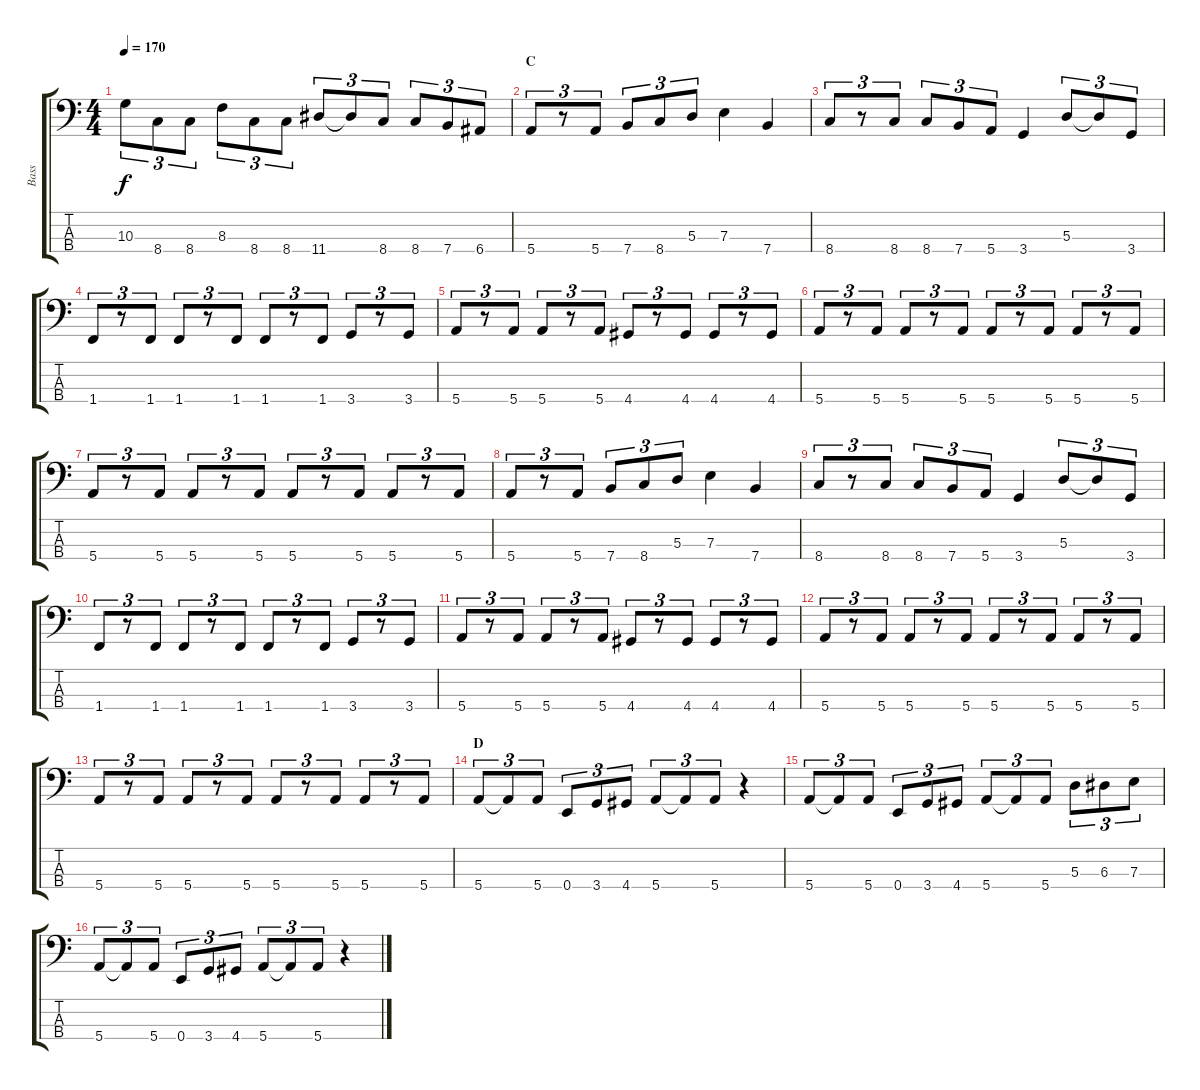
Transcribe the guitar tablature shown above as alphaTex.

\track ("Bass" "Bass") {instrument electricbasspick}
\staff {score tabs}
\tuning (G2 D2 A1 E1) {hide}
\ts (4 4)
\tempo 170
\clef f4
\ks c
10.3.8{tu (3 2) dy f} 8.4.8{tu (3 2)} 8.4.8{tu (3 2)} 8.3.8{tu (3 2)} 8.4.8{tu (3 2)} 8.4.8{tu (3 2)} 11.4.8{tu (3 2)} 11.4{t}.8{tu (3 2)} 8.4.8{tu (3 2)} 8.4.8{tu (3 2)} 7.4.8{tu (3 2)} 6.4.8{tu (3 2)} |
\section ("" "C")
5.4.8{tu (3 2)} r.8{tu (3 2)} 5.4.8{tu (3 2)} 7.4.8{tu (3 2)} 8.4.8{tu (3 2)} 5.3.8{tu (3 2)} 7.3.4 7.4.4 |
8.4.8{tu (3 2)} r.8{tu (3 2)} 8.4.8{tu (3 2)} 8.4.8{tu (3 2)} 7.4.8{tu (3 2)} 5.4.8{tu (3 2)} 3.4.4 5.3.8{tu (3 2)} 5.3{t}.8{tu (3 2)} 3.4.8{tu (3 2)} |
1.4.8{tu (3 2)} r.8{tu (3 2)} 1.4.8{tu (3 2)} 1.4.8{tu (3 2)} r.8{tu (3 2)} 1.4.8{tu (3 2)} 1.4.8{tu (3 2)} r.8{tu (3 2)} 1.4.8{tu (3 2)} 3.4.8{tu (3 2)} r.8{tu (3 2)} 3.4.8{tu (3 2)} |
5.4.8{tu (3 2)} r.8{tu (3 2)} 5.4.8{tu (3 2)} 5.4.8{tu (3 2)} r.8{tu (3 2)} 5.4.8{tu (3 2)} 4.4.8{tu (3 2)} r.8{tu (3 2)} 4.4.8{tu (3 2)} 4.4.8{tu (3 2)} r.8{tu (3 2)} 4.4.8{tu (3 2)} |
5.4.8{tu (3 2)} r.8{tu (3 2)} 5.4.8{tu (3 2)} 5.4.8{tu (3 2)} r.8{tu (3 2)} 5.4.8{tu (3 2)} 5.4.8{tu (3 2)} r.8{tu (3 2)} 5.4.8{tu (3 2)} 5.4.8{tu (3 2)} r.8{tu (3 2)} 5.4.8{tu (3 2)} |
5.4.8{tu (3 2)} r.8{tu (3 2)} 5.4.8{tu (3 2)} 5.4.8{tu (3 2)} r.8{tu (3 2)} 5.4.8{tu (3 2)} 5.4.8{tu (3 2)} r.8{tu (3 2)} 5.4.8{tu (3 2)} 5.4.8{tu (3 2)} r.8{tu (3 2)} 5.4.8{tu (3 2)} |
5.4.8{tu (3 2)} r.8{tu (3 2)} 5.4.8{tu (3 2)} 7.4.8{tu (3 2)} 8.4.8{tu (3 2)} 5.3.8{tu (3 2)} 7.3.4 7.4.4 |
8.4.8{tu (3 2)} r.8{tu (3 2)} 8.4.8{tu (3 2)} 8.4.8{tu (3 2)} 7.4.8{tu (3 2)} 5.4.8{tu (3 2)} 3.4.4 5.3.8{tu (3 2)} 5.3{t}.8{tu (3 2)} 3.4.8{tu (3 2)} |
1.4.8{tu (3 2)} r.8{tu (3 2)} 1.4.8{tu (3 2)} 1.4.8{tu (3 2)} r.8{tu (3 2)} 1.4.8{tu (3 2)} 1.4.8{tu (3 2)} r.8{tu (3 2)} 1.4.8{tu (3 2)} 3.4.8{tu (3 2)} r.8{tu (3 2)} 3.4.8{tu (3 2)} |
5.4.8{tu (3 2)} r.8{tu (3 2)} 5.4.8{tu (3 2)} 5.4.8{tu (3 2)} r.8{tu (3 2)} 5.4.8{tu (3 2)} 4.4.8{tu (3 2)} r.8{tu (3 2)} 4.4.8{tu (3 2)} 4.4.8{tu (3 2)} r.8{tu (3 2)} 4.4.8{tu (3 2)} |
5.4.8{tu (3 2)} r.8{tu (3 2)} 5.4.8{tu (3 2)} 5.4.8{tu (3 2)} r.8{tu (3 2)} 5.4.8{tu (3 2)} 5.4.8{tu (3 2)} r.8{tu (3 2)} 5.4.8{tu (3 2)} 5.4.8{tu (3 2)} r.8{tu (3 2)} 5.4.8{tu (3 2)} |
5.4.8{tu (3 2)} r.8{tu (3 2)} 5.4.8{tu (3 2)} 5.4.8{tu (3 2)} r.8{tu (3 2)} 5.4.8{tu (3 2)} 5.4.8{tu (3 2)} r.8{tu (3 2)} 5.4.8{tu (3 2)} 5.4.8{tu (3 2)} r.8{tu (3 2)} 5.4.8{tu (3 2)} |
\section ("" "D")
5.4.8{tu (3 2)} 5.4{t}.8{tu (3 2)} 5.4.8{tu (3 2)} 0.4.8{tu (3 2)} 3.4.8{tu (3 2)} 4.4.8{tu (3 2)} 5.4.8{tu (3 2)} 5.4{t}.8{tu (3 2)} 5.4.8{tu (3 2)} r.4 |
5.4.8{tu (3 2)} 5.4{t}.8{tu (3 2)} 5.4.8{tu (3 2)} 0.4.8{tu (3 2)} 3.4.8{tu (3 2)} 4.4.8{tu (3 2)} 5.4.8{tu (3 2)} 5.4{t}.8{tu (3 2)} 5.4.8{tu (3 2)} 5.3.8{tu (3 2)} 6.3.8{tu (3 2)} 7.3.8{tu (3 2)} |
5.4.8{tu (3 2)} 5.4{t}.8{tu (3 2)} 5.4.8{tu (3 2)} 0.4.8{tu (3 2)} 3.4.8{tu (3 2)} 4.4.8{tu (3 2)} 5.4.8{tu (3 2)} 5.4{t}.8{tu (3 2)} 5.4.8{tu (3 2)} r.4
